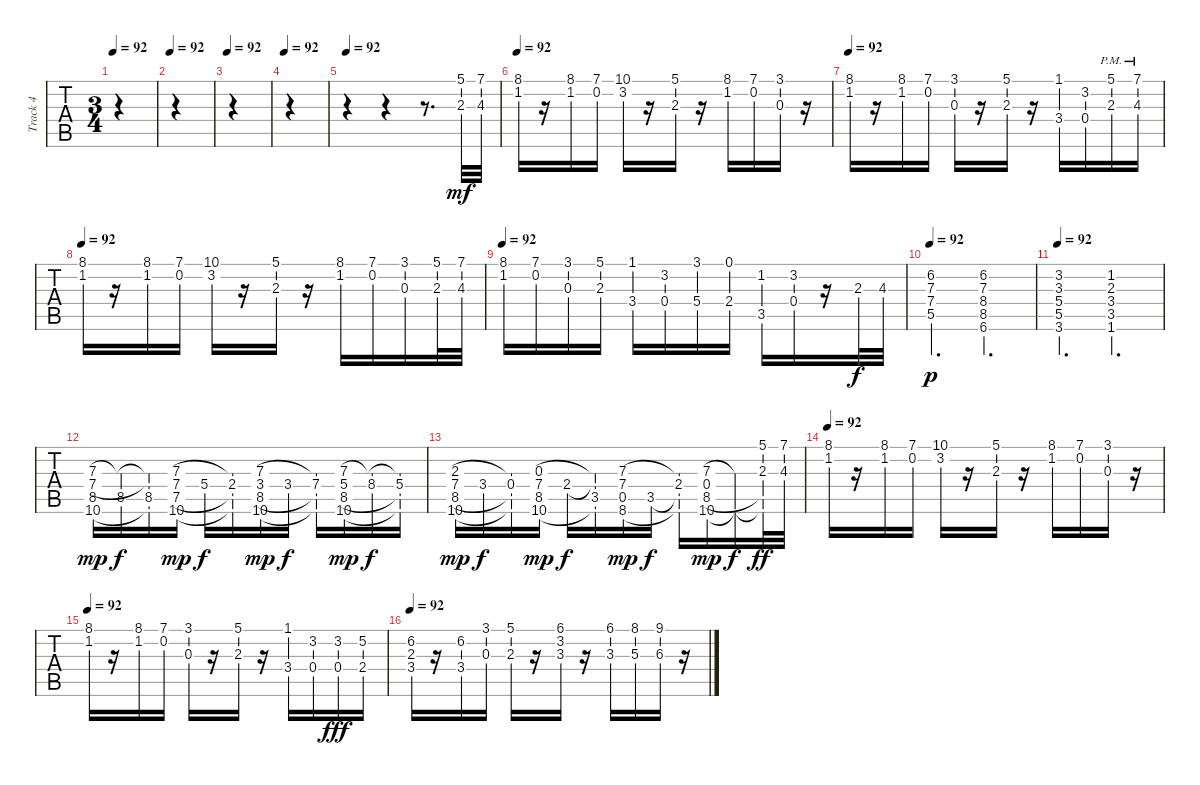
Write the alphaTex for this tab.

\track ("Track 4" "Track 4") {instrument stringensemble1}
\staff {tabs}
\tuning (E4 B3 G3 D3 A2 E2) {hide}
\ts (3 4)
\tempo 92
\clef g2
\ks c
|
\tempo 92
|
\tempo 92
|
\tempo 92
|
\tempo 92
r.4 r.4 r.8{d volume 9 instrument stringensemble1} (5.1{st} 2.3{st}).32{dy mf} (7.1{st} 4.3{st}).32 |
\tempo 92
(8.1 1.2).16 r.16 (8.1 1.2).16 (7.1 0.2).16 (10.1 3.2).16 r.16 (5.1 2.3).16 r.16 (8.1 1.2).16 (7.1 0.2).16 (3.1 0.3).16 r.16 |
\tempo 92
(8.1 1.2).16 r.16 (8.1 1.2).16 (7.1 0.2).16 (3.1 0.3).16 r.16 (5.1 2.3).16 r.16 (1.1 3.4).16 (3.2 0.4).16 (5.1{pm} 2.3{st}).16 (7.1{pm} 4.3).16 |
\tempo 92
(8.1 1.2).16 r.16 (8.1 1.2).16 (7.1 0.2).16 (10.1 3.2).16 r.16 (5.1 2.3).16 r.16 (8.1 1.2).16 (7.1 0.2).16 (3.1 0.3).16 (5.1{st} 2.3{st}).32 (7.1{st} 4.3{st}).32 |
\tempo 92
(8.1 1.2).16 (7.1 0.2).16 (3.1 0.3).16 (5.1 2.3).16 (1.1 3.4).16 (3.2 0.4).16 (3.1 5.4).16 (0.1 2.4).16 (1.2 3.5).16 (3.2 0.4).16 r.16 2.3{st}.32{dy f} 4.3{st}.32 |
\tempo 92
(6.2 7.3 7.4 5.5).4{d dy p} (6.2 7.3 8.4 8.5 6.6).4{d} |
\tempo 92
(3.2 3.3 5.4 5.5 3.6).4{d} (1.2 2.3 3.4 3.5 1.6).4{d} |
(7.3 7.4 8.5 10.6).16{dy mp} (7.3{t} 8.5).16{dy f} (7.3{t} 7.4{t} 8.5 10.6{t}).16 (7.3 7.4 7.5 10.6).16{dy mp} 5.4.16{dy f} (7.3{t} 2.4 7.5{t} 10.6{t}).16 (7.3 3.4 8.5 10.6).16{dy mp} 3.4.16{dy f} (7.3{t} 7.4 8.5{t} 10.6{t}).16 (7.3 5.4 8.5 10.6).16{dy mp} (7.3{t} 8.4).16{dy f} (7.3{t} 5.4 8.5{t} 10.6{t}).16 |
(2.3 7.4 8.5 10.6).16{dy mp} 3.4.16{dy f} (2.3{t} 0.4 8.5{t} 10.6{t}).16 (0.3 7.4 8.5 10.6).16{dy mp} 2.4.16{dy f} (0.3{t} 2.4{t} 3.5 10.6{t}).16 (7.3 7.4 0.5 8.6).16{dy mp} 3.5.16{dy f} (7.3{t} 2.4 3.5{t} 8.6{t}).16 (7.3 0.4 8.5 10.6).16{dy mp} (7.3{t} 10.6{t}).16{dy f} (5.1{st} 2.3{st} 8.5{t} 10.6{t}).32{dy ff} (7.1{st} 4.3{st}).32 |
\tempo 92
(8.1 1.2).16 r.16 (8.1 1.2).16 (7.1 0.2).16 (10.1 3.2).16 r.16 (5.1 2.3).16 r.16 (8.1 1.2).16 (7.1 0.2).16 (3.1 0.3).16 r.16 |
\tempo 92
(8.1 1.2).16 r.16 (8.1 1.2).16 (7.1 0.2).16 (3.1 0.3).16 r.16 (5.1 2.3).16 r.16 (1.1 3.4).16 (3.2 0.4).16 (3.2{st} 0.4{st}).16{dy fff} (5.2{st} 2.4{st}).16 |
\tempo 92
(6.2{st} 2.3 3.4{st}).16 r.16 (6.2{st} 3.4{st}).16 (3.1{st} 0.3{st}).16 (5.1{st} 2.3{st}).16 r.16 (6.1{st} 3.2 3.3{st}).16 r.16 (6.1{st} 3.3{st}).16 (8.1{st} 5.3{st}).16 (9.1{st} 6.3{st}).16 r.16
